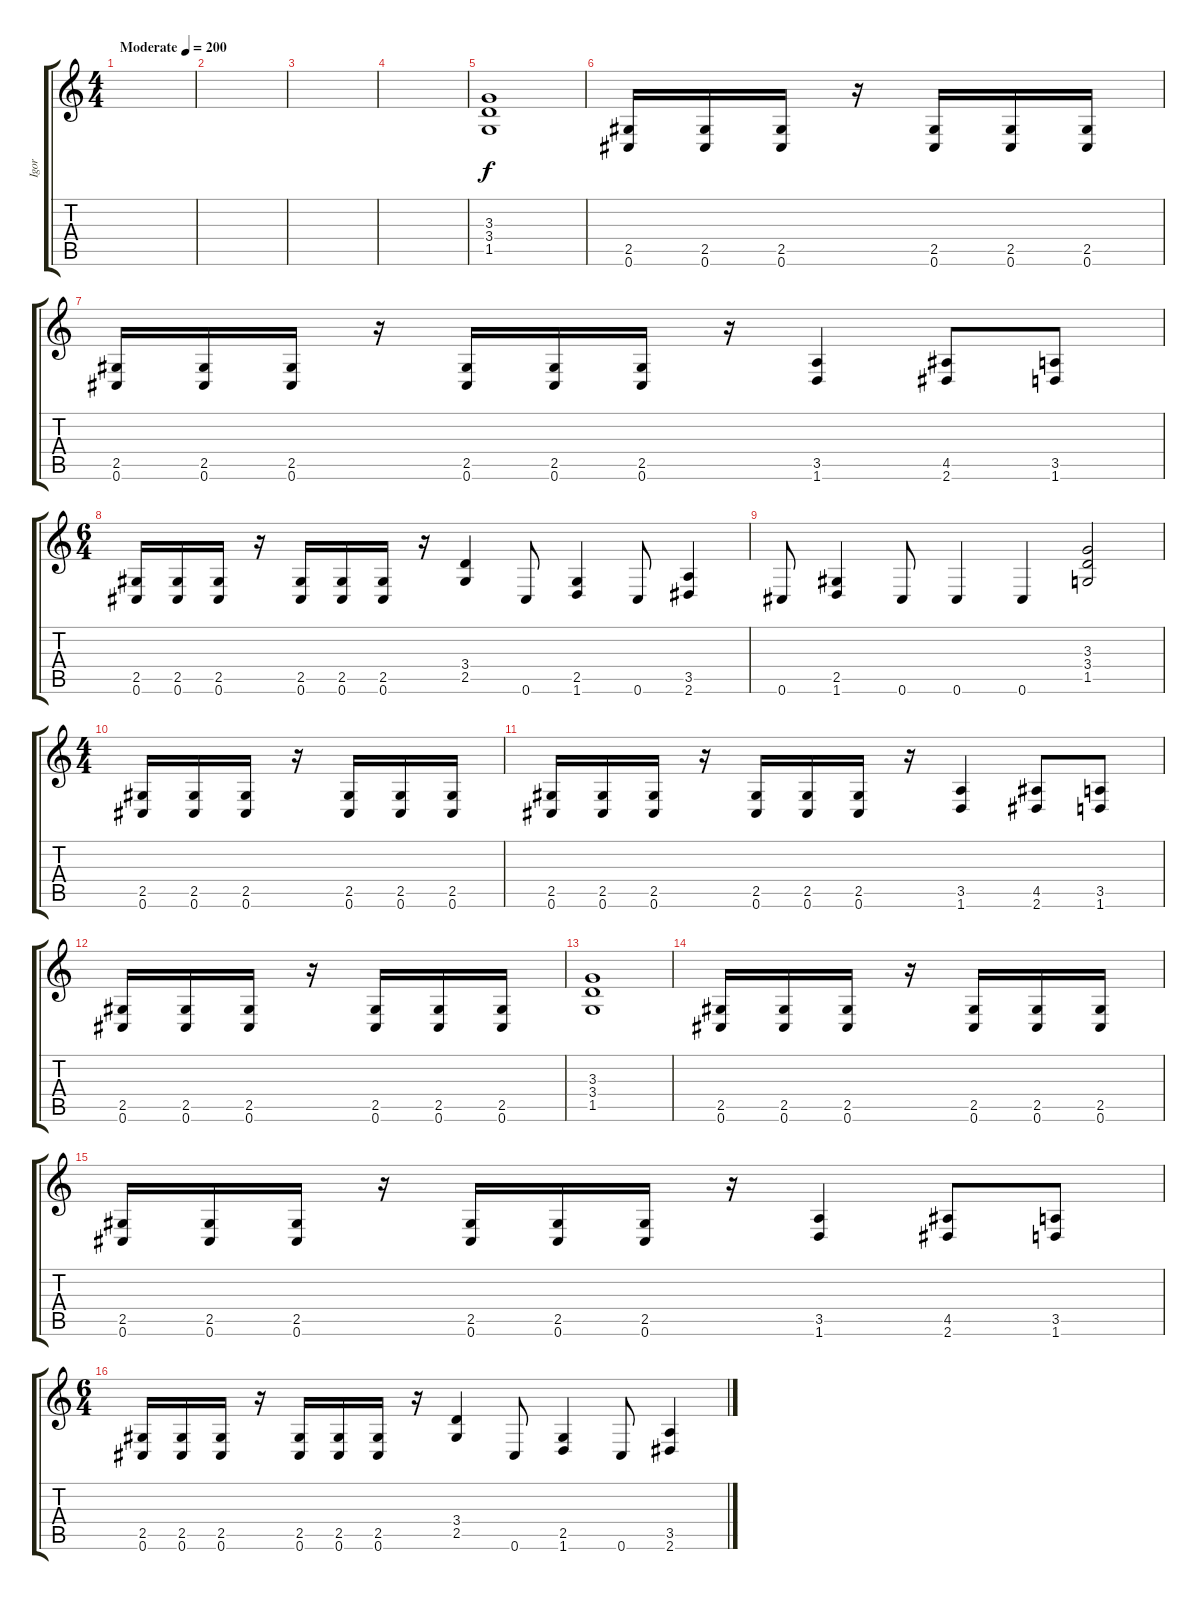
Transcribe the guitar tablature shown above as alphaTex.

\track ("Igor" "Igor") {instrument overdrivenguitar}
\staff {score tabs}
\tuning (Db4 Ab3 E3 B2 Gb2 Db2) {hide}
\ts (4 4)
\tempo (200 "Moderate")
\clef g2
\ks c
|
|
|
|
(3.3 3.4 1.5).1 |
(2.5 0.6).16 (2.5 0.6).16 (2.5 0.6).16 r.16 (2.5 0.6).16 (2.5 0.6).16 (2.5 0.6).16 |
(2.5 0.6).16 (2.5 0.6).16 (2.5 0.6).16 r.16 (2.5 0.6).16 (2.5 0.6).16 (2.5 0.6).16 r.16 (3.5 1.6).4 (4.5 2.6).8 (3.5 1.6).8 |
\ts (6 4)
(2.5 0.6).16 (2.5 0.6).16 (2.5 0.6).16 r.16 (2.5 0.6).16 (2.5 0.6).16 (2.5 0.6).16 r.16 (3.4 2.5).4 0.6.8 (2.5 1.6).4 0.6.8 (3.5 2.6).4 |
0.6.8 (2.5 1.6).4 0.6.8 0.6.4 0.6.4 (3.3 3.4 1.5).2 |
\ts (4 4)
(2.5 0.6).16 (2.5 0.6).16 (2.5 0.6).16 r.16 (2.5 0.6).16 (2.5 0.6).16 (2.5 0.6).16 |
(2.5 0.6).16 (2.5 0.6).16 (2.5 0.6).16 r.16 (2.5 0.6).16 (2.5 0.6).16 (2.5 0.6).16 r.16 (3.5 1.6).4 (4.5 2.6).8 (3.5 1.6).8 |
(2.5 0.6).16 (2.5 0.6).16 (2.5 0.6).16 r.16 (2.5 0.6).16 (2.5 0.6).16 (2.5 0.6).16 |
(3.3 3.4 1.5).1 |
(2.5 0.6).16 (2.5 0.6).16 (2.5 0.6).16 r.16 (2.5 0.6).16 (2.5 0.6).16 (2.5 0.6).16 |
(2.5 0.6).16 (2.5 0.6).16 (2.5 0.6).16 r.16 (2.5 0.6).16 (2.5 0.6).16 (2.5 0.6).16 r.16 (3.5 1.6).4 (4.5 2.6).8 (3.5 1.6).8 |
\ts (6 4)
(2.5 0.6).16 (2.5 0.6).16 (2.5 0.6).16 r.16 (2.5 0.6).16 (2.5 0.6).16 (2.5 0.6).16 r.16 (3.4 2.5).4 0.6.8 (2.5 1.6).4 0.6.8 (3.5 2.6).4
